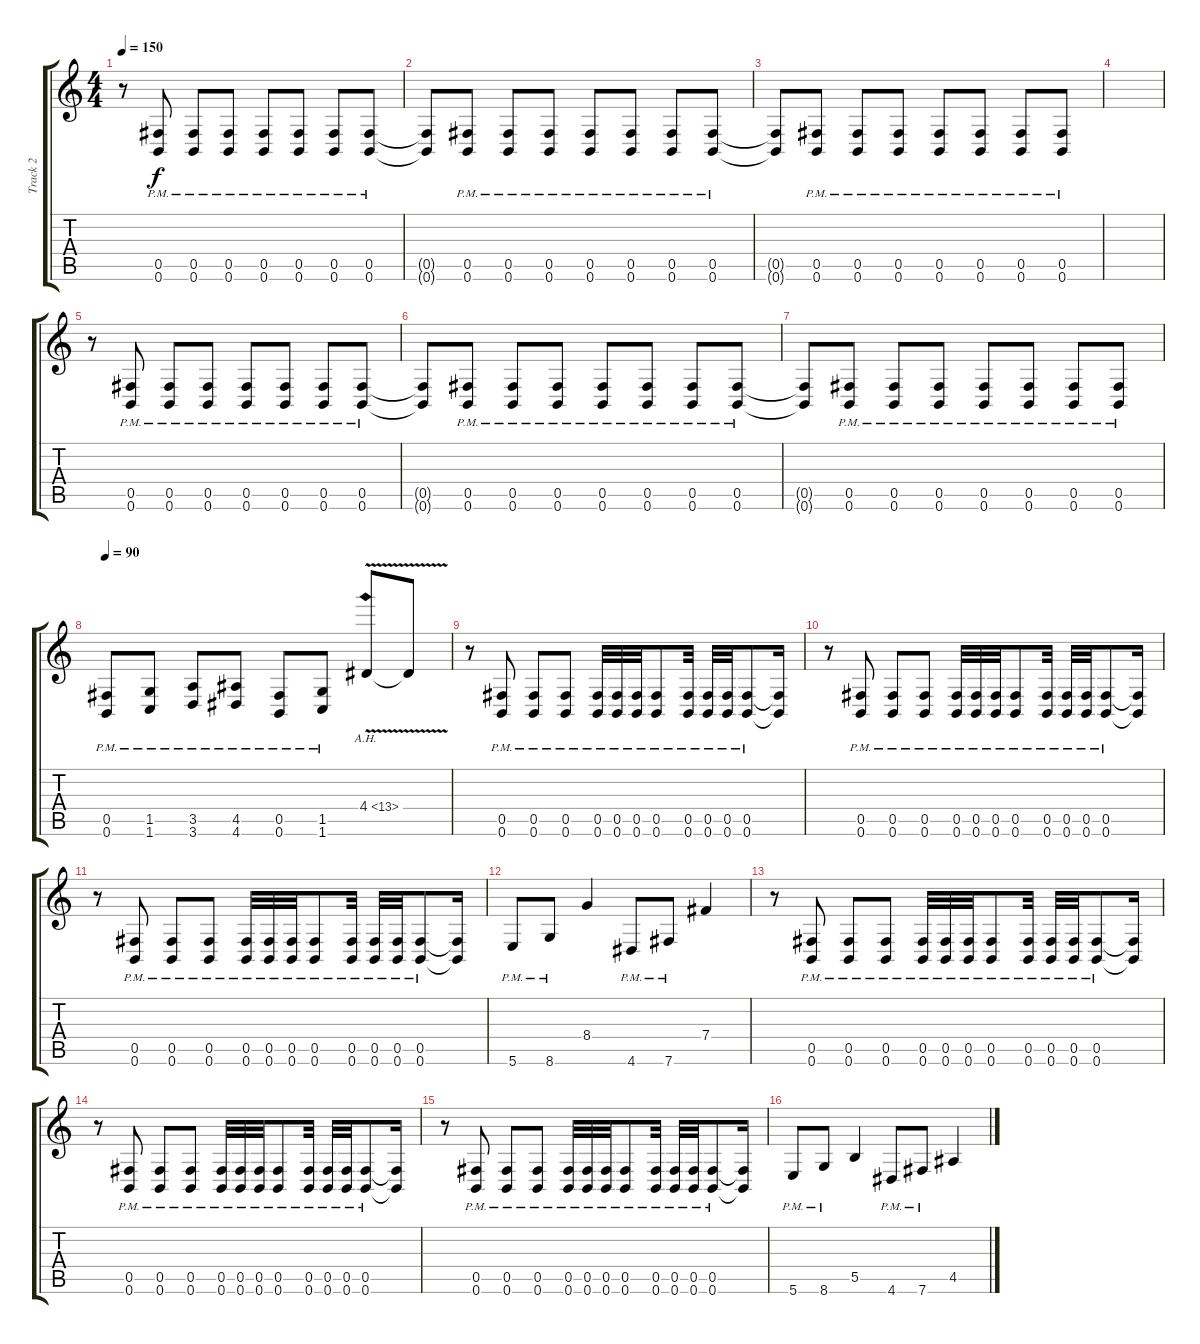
\track ("Track 2" "Track 2") {instrument distortionguitar}
\staff {score tabs}
\tuning (Db4 Ab3 E3 B2 Gb2 B1) {hide}
\ts (4 4)
\tempo 150
\clef g2
\ks c
r.8{dy f} (0.5{pm} 0.6{pm}).8 (0.5{pm} 0.6{pm}).8 (0.5{pm} 0.6{pm}).8 (0.5{pm} 0.6{pm}).8 (0.5{pm} 0.6{pm}).8 (0.5{pm} 0.6{pm}).8 (0.5{pm} 0.6{pm}).8 |
(0.5{t} 0.6{t}).8 (0.5{pm} 0.6{pm}).8 (0.5{pm} 0.6{pm}).8 (0.5{pm} 0.6{pm}).8 (0.5{pm} 0.6{pm}).8 (0.5{pm} 0.6{pm}).8 (0.5{pm} 0.6{pm}).8 (0.5{pm} 0.6{pm}).8 |
(0.5{t} 0.6{t}).8 (0.5{pm} 0.6{pm}).8 (0.5{pm} 0.6{pm}).8 (0.5{pm} 0.6{pm}).8 (0.5{pm} 0.6{pm}).8 (0.5{pm} 0.6{pm}).8 (0.5{pm} 0.6{pm}).8 (0.5{pm} 0.6{pm}).8 |
|
r.8 (0.5{pm} 0.6{pm}).8 (0.5{pm} 0.6{pm}).8 (0.5{pm} 0.6{pm}).8 (0.5{pm} 0.6{pm}).8 (0.5{pm} 0.6{pm}).8 (0.5{pm} 0.6{pm}).8 (0.5{pm} 0.6{pm}).8 |
(0.5{t} 0.6{t}).8 (0.5{pm} 0.6{pm}).8 (0.5{pm} 0.6{pm}).8 (0.5{pm} 0.6{pm}).8 (0.5{pm} 0.6{pm}).8 (0.5{pm} 0.6{pm}).8 (0.5{pm} 0.6{pm}).8 (0.5{pm} 0.6{pm}).8 |
(0.5{t} 0.6{t}).8 (0.5{pm} 0.6{pm}).8 (0.5{pm} 0.6{pm}).8 (0.5{pm} 0.6{pm}).8 (0.5{pm} 0.6{pm}).8 (0.5{pm} 0.6{pm}).8 (0.5{pm} 0.6{pm}).8 (0.5{pm} 0.6{pm}).8 |
\tempo 90
(0.5{pm} 0.6{pm}).8 (1.5{pm} 1.6{pm}).8 (3.5{pm} 3.6{pm}).8 (4.5{pm} 4.6{pm}).8 (0.5{pm} 0.6{pm}).8 (1.5{pm} 1.6{pm}).8 4.4{ah 9 v}.8 4.4{t}.8 |
r.8 (0.5{pm} 0.6{pm}).8 (0.5{pm} 0.6{pm}).8 (0.5{pm} 0.6{pm}).8 (0.5{pm} 0.6{pm}).32 (0.5{pm} 0.6{pm}).32 (0.5{pm} 0.6{pm}).32 (0.5{pm} 0.6{pm}).8 (0.5{pm} 0.6{pm}).32 (0.5{pm} 0.6{pm}).32 (0.5{pm} 0.6{pm}).32 (0.5{pm} 0.6{pm}).8 (0.5{t} 0.6{t}).16 |
r.8 (0.5{pm} 0.6{pm}).8 (0.5{pm} 0.6{pm}).8 (0.5{pm} 0.6{pm}).8 (0.5{pm} 0.6{pm}).32 (0.5{pm} 0.6{pm}).32 (0.5{pm} 0.6{pm}).32 (0.5{pm} 0.6{pm}).8 (0.5{pm} 0.6{pm}).32 (0.5{pm} 0.6{pm}).32 (0.5{pm} 0.6{pm}).32 (0.5{pm} 0.6{pm}).8 (0.5{t} 0.6{t}).16 |
r.8 (0.5{pm} 0.6{pm}).8 (0.5{pm} 0.6{pm}).8 (0.5{pm} 0.6{pm}).8 (0.5{pm} 0.6{pm}).32 (0.5{pm} 0.6{pm}).32 (0.5{pm} 0.6{pm}).32 (0.5{pm} 0.6{pm}).8 (0.5{pm} 0.6{pm}).32 (0.5{pm} 0.6{pm}).32 (0.5{pm} 0.6{pm}).32 (0.5{pm} 0.6{pm}).8 (0.5{t} 0.6{t}).16 |
5.6{pm}.8 8.6{pm}.8 8.4.4 4.6{pm}.8 7.6{pm}.8 7.4.4 |
r.8 (0.5{pm} 0.6{pm}).8 (0.5{pm} 0.6{pm}).8 (0.5{pm} 0.6{pm}).8 (0.5{pm} 0.6{pm}).32 (0.5{pm} 0.6{pm}).32 (0.5{pm} 0.6{pm}).32 (0.5{pm} 0.6{pm}).8 (0.5{pm} 0.6{pm}).32 (0.5{pm} 0.6{pm}).32 (0.5{pm} 0.6{pm}).32 (0.5{pm} 0.6{pm}).8 (0.5{t} 0.6{t}).16 |
r.8 (0.5{pm} 0.6{pm}).8 (0.5{pm} 0.6{pm}).8 (0.5{pm} 0.6{pm}).8 (0.5{pm} 0.6{pm}).32 (0.5{pm} 0.6{pm}).32 (0.5{pm} 0.6{pm}).32 (0.5{pm} 0.6{pm}).8 (0.5{pm} 0.6{pm}).32 (0.5{pm} 0.6{pm}).32 (0.5{pm} 0.6{pm}).32 (0.5{pm} 0.6{pm}).8 (0.5{t} 0.6{t}).16 |
r.8 (0.5{pm} 0.6{pm}).8 (0.5{pm} 0.6{pm}).8 (0.5{pm} 0.6{pm}).8 (0.5{pm} 0.6{pm}).32 (0.5{pm} 0.6{pm}).32 (0.5{pm} 0.6{pm}).32 (0.5{pm} 0.6{pm}).8 (0.5{pm} 0.6{pm}).32 (0.5{pm} 0.6{pm}).32 (0.5{pm} 0.6{pm}).32 (0.5{pm} 0.6{pm}).8 (0.5{t} 0.6{t}).16 |
5.6{pm}.8 8.6{pm}.8 5.5.4 4.6{pm}.8 7.6{pm}.8 4.5.4
